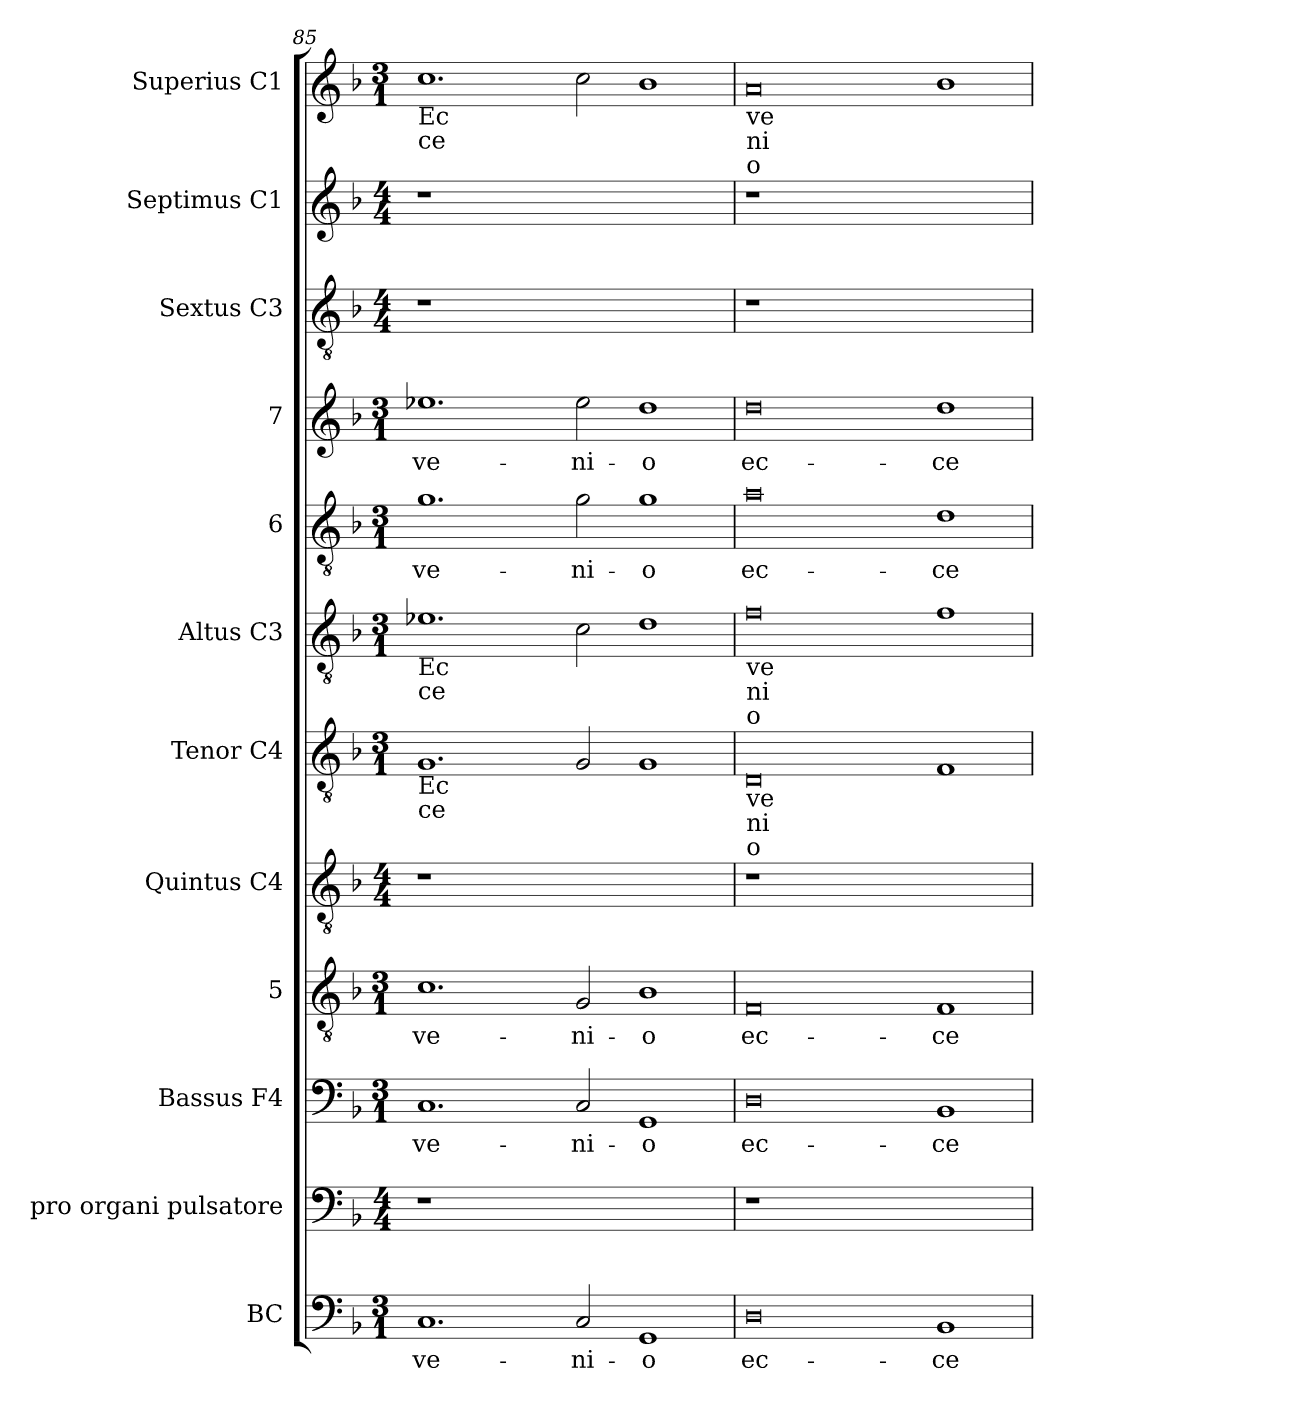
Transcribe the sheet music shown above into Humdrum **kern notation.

**kern	**text	**kern	**kern	**text	**kern	**text	**kern	**kern	**kern	**kern	**text	**kern	**text	**kern	**kern	**kern
*part12	*part12	*part11	*part10	*part10	*part9	*part9	*part8	*part7	*part6	*part5	*part5	*part4	*part4	*part3	*part2	*part1
*staff12	*staff12	*staff11	*staff10	*staff10	*staff9	*staff9	*staff8	*staff7	*staff6	*staff5	*staff5	*staff4	*staff4	*staff3	*staff2	*staff1
*I"BC	*	*I"pro organi  pulsatore	*I"Bassus  F4	*	*I"5	*	*I"Quintus  C4	*I"Tenor  C4	*I"Altus  C3	*I"6	*	*I"7	*	*I"Sextus  C3	*I"Septimus  C1	*I"Superius  C1
*I'BC	*	*	*I'B	*	*	*	*	*I'T	*I'A	*	*	*	*	*	*	*I'S
*clefF4	*	*clefF4	*clefF4	*	*clefGv2	*	*clefGv2	*clefGv2	*clefGv2	*clefGv2	*	*clefG2	*	*clefGv2	*clefG2	*clefG2
*k[b-]	*	*k[b-]	*k[b-]	*	*k[b-]	*	*k[b-]	*k[b-]	*k[b-]	*k[b-]	*	*k[b-]	*	*k[b-]	*k[b-]	*k[b-]
*F:	*	*F:	*F:	*	*F:	*	*F:	*F:	*F:	*F:	*	*F:	*	*F:	*F:	*F:
*M3/1	*	*M4/4	*M3/1	*	*M3/1	*	*M4/4	*M3/1	*M3/1	*M3/1	*	*M3/1	*	*M4/4	*M4/4	*M3/1
=85	=85	=85	=85	=85	=85	=85	=85	=85	=85	=85	=85	=85	=85	=85	=85	=85
!	!	!	!	!	!	!	!	!	!	!	!	!	!	!	!	!LO:TX:b:t=Ec
!	!	!	!	!	!	!	!	!	!	!	!	!	!	!	!	!LO:TX:b:t=ce
!	!	!	!	!	!	!	!	!	!LO:TX:b:t=Ec	!	!	!	!	!	!	!
!	!	!	!	!	!	!	!	!	!LO:TX:b:t=ce	!	!	!	!	!	!	!
!	!	!	!	!	!	!	!	!LO:TX:b:t=Ec	!	!	!	!	!	!	!	!
!	!	!	!	!	!	!	!	!LO:TX:b:t=ce	!	!	!	!	!	!	!	!
!	!LO:LY:a:cj	!	!	!LO:LY:b:cj	!	!LO:LY:b:cj	!	!	!	!	!LO:LY:b:cj	!	!LO:LY:b:cj	!	!	!
1.C	ve-	1r	1.C	ve-	1.c	ve-	1r	1.G	1.e-X	1.g	ve-	1.ee-X	ve-	1r	1r	1.cc
.	.	0ryy	.	.	.	.	0ryy	.	.	.	.	.	.	0ryy	0ryy	.
!	!LO:LY:a:cj	!	!	!LO:LY:b:cj	!	!LO:LY:b:cj	!	!	!	!	!LO:LY:b:cj	!	!LO:LY:b:cj	!	!	!
2C/	-ni-	.	2C/	-ni-	2G/	-ni-	.	2G/	2c\	2g\	-ni-	2ee-\	-ni-	.	.	2cc\
!	!LO:LY:a:cj	!	!	!LO:LY:b:cj	!	!LO:LY:b:cj	!	!	!	!	!LO:LY:b:cj	!	!LO:LY:b:cj	!	!	!
1GG	-o	.	1GG	-o	1B-	-o	.	1G	1d	1g	-o	1dd	-o	.	.	1b-
=86	=86	=86	=86	=86	=86	=86	=86	=86	=86	=86	=86	=86	=86	=86	=86	=86
!	!	!	!	!	!	!	!	!	!	!	!	!	!	!	!	!LO:TX:b:t=ve
!	!	!	!	!	!	!	!	!	!	!	!	!	!	!	!	!LO:TX:b:t=ni
!	!	!	!	!	!	!	!	!	!	!	!	!	!	!	!	!LO:TX:b:t=o
!	!	!	!	!	!	!	!	!	!LO:TX:b:t=ve	!	!	!	!	!	!	!
!	!	!	!	!	!	!	!	!	!LO:TX:b:t=ni	!	!	!	!	!	!	!
!	!	!	!	!	!	!	!	!	!LO:TX:b:t=o	!	!	!	!	!	!	!
!	!	!	!	!	!	!	!	!LO:TX:b:t=ve	!	!	!	!	!	!	!	!
!	!	!	!	!	!	!	!	!LO:TX:b:t=ni	!	!	!	!	!	!	!	!
!	!	!	!	!	!	!	!	!LO:TX:b:t=o	!	!	!	!	!	!	!	!
!	!LO:LY:a:cj	!	!	!LO:LY:b:cj	!	!LO:LY:b:cj	!	!	!	!	!LO:LY:b:cj	!	!LO:LY:b:cj	!	!	!
0D	ec-	1r	0D	ec-	0F	ec-	1r	0D	0f	0a	ec-	0dd	ec-	1r	1r	0a
.	.	0ryy	.	.	.	.	0ryy	.	.	.	.	.	.	0ryy	0ryy	.
!	!LO:LY:a:cj	!	!	!LO:LY:b:cj	!	!LO:LY:b:cj	!	!	!	!	!LO:LY:b:cj	!	!LO:LY:b:cj	!	!	!
1BB-	-ce	.	1BB-	-ce	1F	-ce	.	1F	1f	1d	-ce	1dd	-ce	.	.	1b-
=	=	=	=	=	=	=	=	=	=	=	=	=	=	=	=	=
*-	*-	*-	*-	*-	*-	*-	*-	*-	*-	*-	*-	*-	*-	*-	*-	*-
